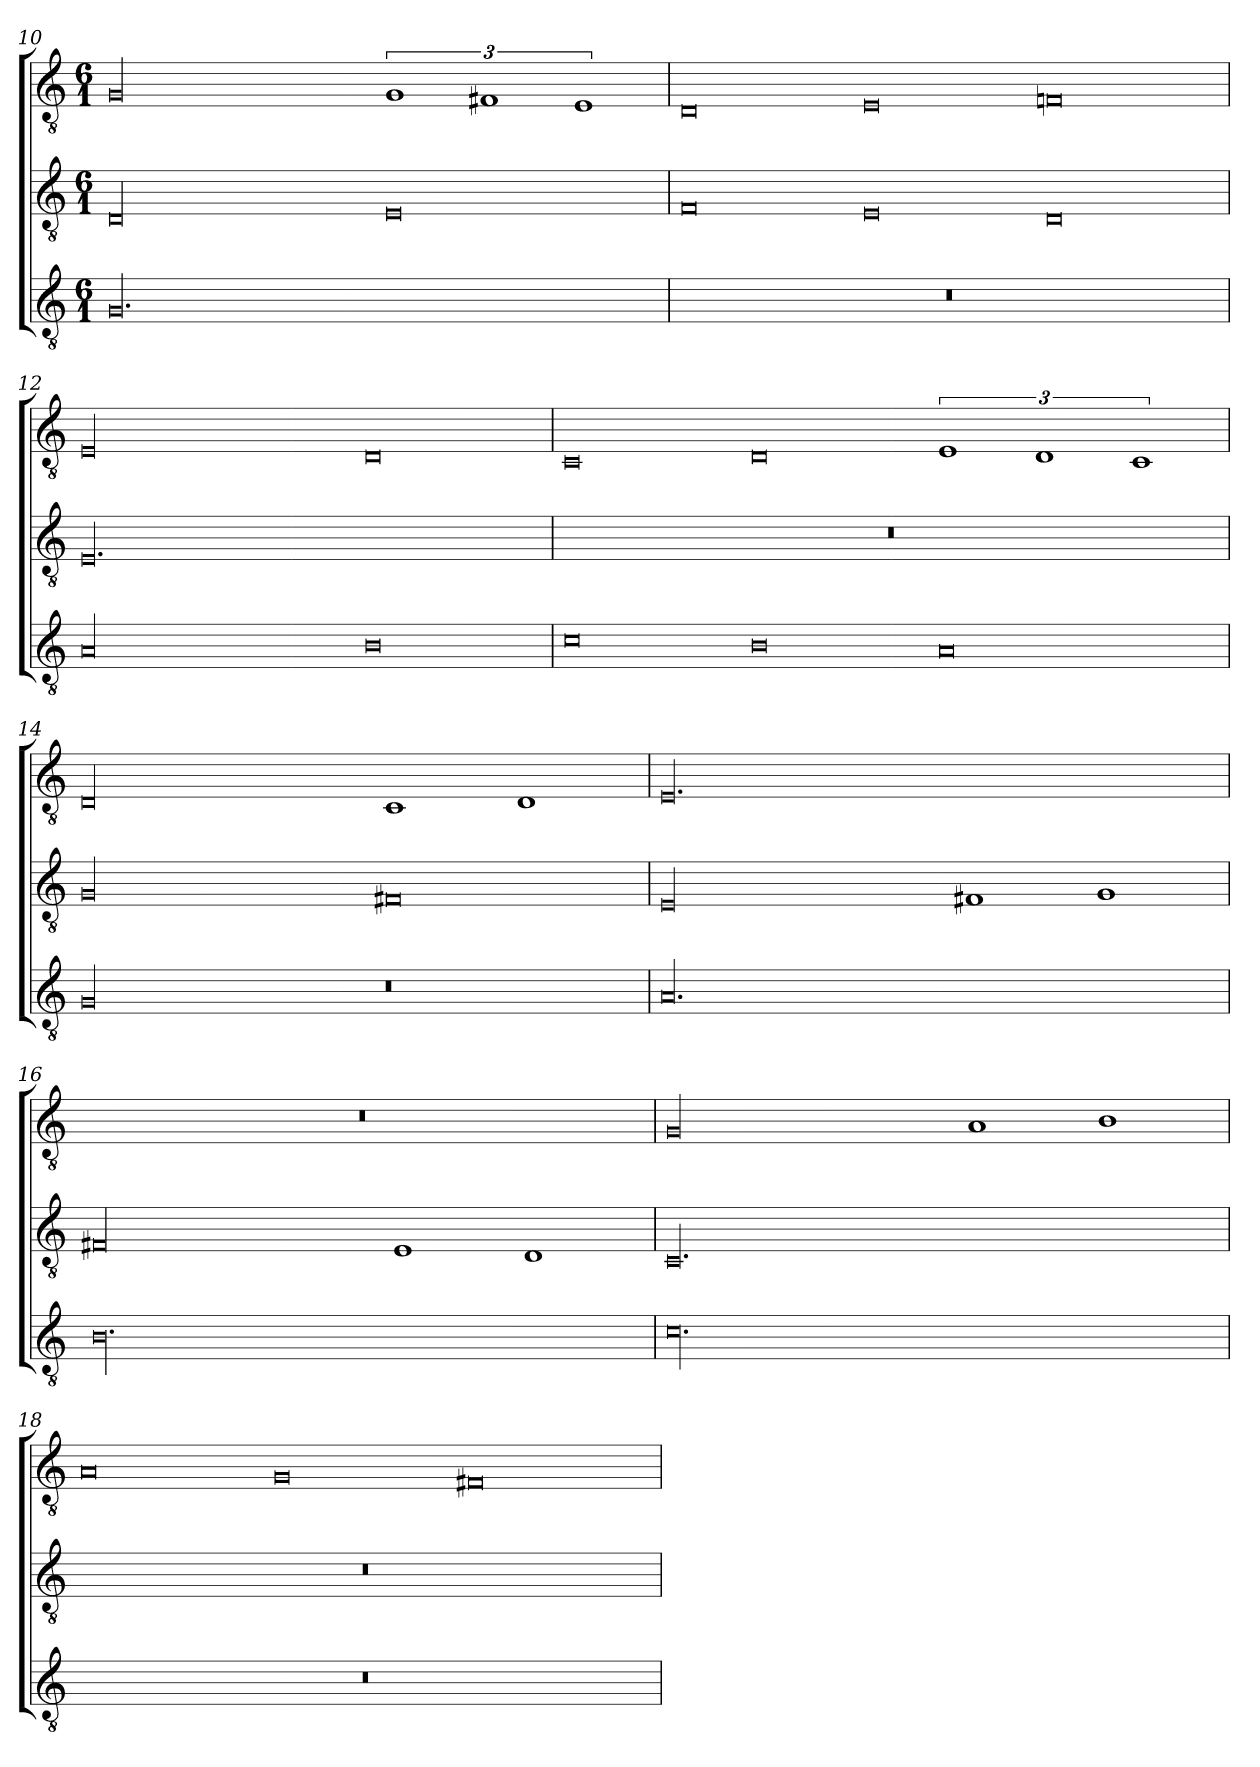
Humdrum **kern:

**kern	**kern	**kern
*part3	*part2	*part1
*staff3	*staff2	*staff1
*clefGv2	*clefGv2	*clefGv2
*k[]	*k[]	*k[]
*C:	*C:	*C:
*M6/1	*M6/1	*M6/1
=10	=10	=10
00.G/	00D/	00G/
.	0E/	3%2G/
.	.	3%2F#X/
.	.	3%2E/
=11	=11	=11
00.r	0F/	0D/
.	0E/	0E/
.	0D/	0Fn/
=12	=12	=12
00A/	00.E/	00E/
0B\	.	0D/
=13	=13	=13
0c\	00.r	0C/
0B\	.	0D/
0A/	.	3%2E/
.	.	3%2D/
.	.	3%2C/
=14	=14	=14
00G/	00G/	00D/
0r	0F#X/	1C/
.	.	1D/
=15	=15	=15
00.A/	00E/	00.E/
.	1F#X/	.
.	1G/	.
=16	=16	=16
00.B\	00F#X/	00.r
.	1E/	.
.	1D/	.
=17	=17	=17
00.c\	00.C/	00G/
.	.	1A/
.	.	1B\
!!LO:PB:g=z
=18	=18	=18
00.r	00.r	0A/
.	.	0G/
.	.	0F#X/
=	=	=
*-	*-	*-
